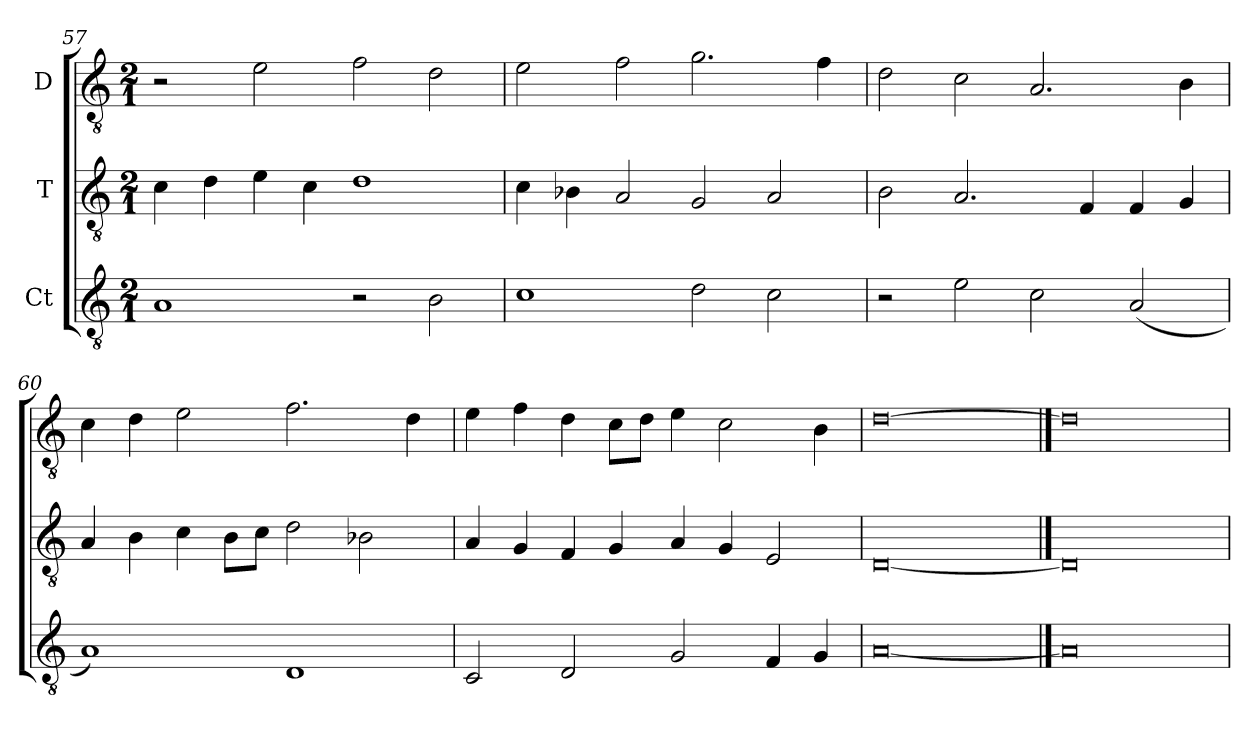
**kern	**kern	**kern
*part3	*part2	*part1
*staff3	*staff2	*staff1
*I"Ct	*I"T	*I"D
*clefGv2	*clefGv2	*clefGv2
*ITrd7c12	*ITrd7c12	*ITrd7c12
*k[]	*k[]	*k[]
*C:	*C:	*C:
*M2/1	*M2/1	*M2/1
=57	=57	=57
1AAi/	4Ci\	2r
.	4Di\	.
.	4Ei\	2Ei\
.	4Ci\	.
2r	1Di\	2Fi\
2BBi\	.	2Di\
=58	=58	=58
1Ci\	4Ci\	2Ei\
.	4BB-Xi\	.
.	2AAi/	2Fi\
2Di\	2GGi/	2.Gi\
2Ci\	2AAi/	.
.	.	4Fi\
!!LO:LB:g=z
=59	=59	=59
2r	2BBi\	2Di\
2Ei\	2.AAi/	2Ci\
2Ci\	.	2.AAi/
.	4FFi/	.
(2AAi/	4FFi/	.
.	4GGi/	4BBi\
=60	=60	=60
1AAi/)	4AAi/	4Ci\
.	4BBi\	4Di\
.	4Ci\	2Ei\
.	8BBi\L	.
.	8Ci\J	.
1DDi/	2Di\	2.Fi\
.	2BB-Xi\	.
.	.	4Di\
=61	=61	=61
2CCi/	4AAi/	4Ei\
.	4GGi/	4Fi\
2DDi/	4FFi/	4Di\
.	4GGi/	8Ci\L
.	.	8Di\J
2GGi/	4AAi/	4Ei\
.	4GGi/	2Ci\
4FFi/	2EEi/	.
4GGi/	.	4BBi\
=62	=62	=62
[0AAi/	[0DDi/	[0Di\
==63	==63	==63
0AAi/]	0DDi/]	0Di\]
=	=	=
*-	*-	*-
